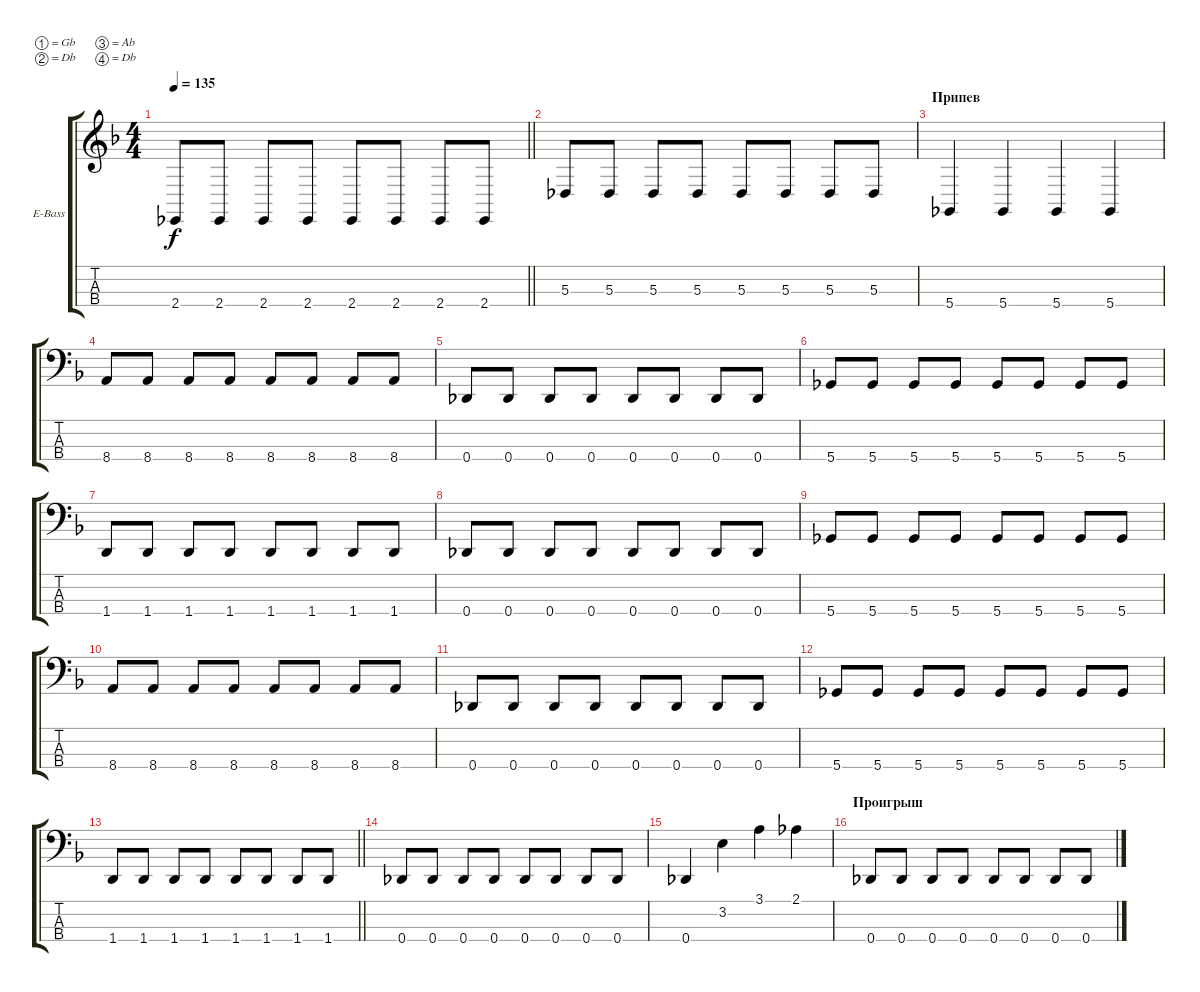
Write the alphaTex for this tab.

\bracketExtendMode groupsimilarinstruments
\firstSystemTrackNameOrientation horizontal
\otherSystemsTrackNameOrientation horizontal
\track ("Áàñ" "E-Bass") {instrument electricbassfinger}
\staff {score tabs}
\tuning (Gb2 Db2 Ab1 Db1)
\ts (4 4)
\tempo 135
\clef g2
\barLineRight lightlight
\ks dminor
2.4.8{dy f} 2.4.8 2.4.8 2.4.8 2.4.8 2.4.8 2.4.8 2.4.8 |
5.3.8 5.3.8 5.3.8 5.3.8 5.3.8 5.3.8 5.3.8 5.3.8 |
\section ("" "Припев")
5.4.4 5.4.4 5.4.4 5.4.4 |
\clef f4
8.4.8 8.4.8 8.4.8 8.4.8 8.4.8 8.4.8 8.4.8 8.4.8 |
0.4.8 0.4.8 0.4.8 0.4.8 0.4.8 0.4.8 0.4.8 0.4.8 |
5.4.8 5.4.8 5.4.8 5.4.8 5.4.8 5.4.8 5.4.8 5.4.8 |
1.4.8 1.4.8 1.4.8 1.4.8 1.4.8 1.4.8 1.4.8 1.4.8 |
0.4.8 0.4.8 0.4.8 0.4.8 0.4.8 0.4.8 0.4.8 0.4.8 |
5.4.8 5.4.8 5.4.8 5.4.8 5.4.8 5.4.8 5.4.8 5.4.8 |
8.4.8 8.4.8 8.4.8 8.4.8 8.4.8 8.4.8 8.4.8 8.4.8 |
0.4.8 0.4.8 0.4.8 0.4.8 0.4.8 0.4.8 0.4.8 0.4.8 |
5.4.8 5.4.8 5.4.8 5.4.8 5.4.8 5.4.8 5.4.8 5.4.8 |
\barLineRight lightlight
1.4.8 1.4.8 1.4.8 1.4.8 1.4.8 1.4.8 1.4.8 1.4.8 |
0.4.8 0.4.8 0.4.8 0.4.8 0.4.8 0.4.8 0.4.8 0.4.8 |
0.4.4 3.2.4 3.1.4 2.1.4 |
\section ("" "Проигрыш")
0.4.8 0.4.8 0.4.8 0.4.8 0.4.8 0.4.8 0.4.8 0.4.8
